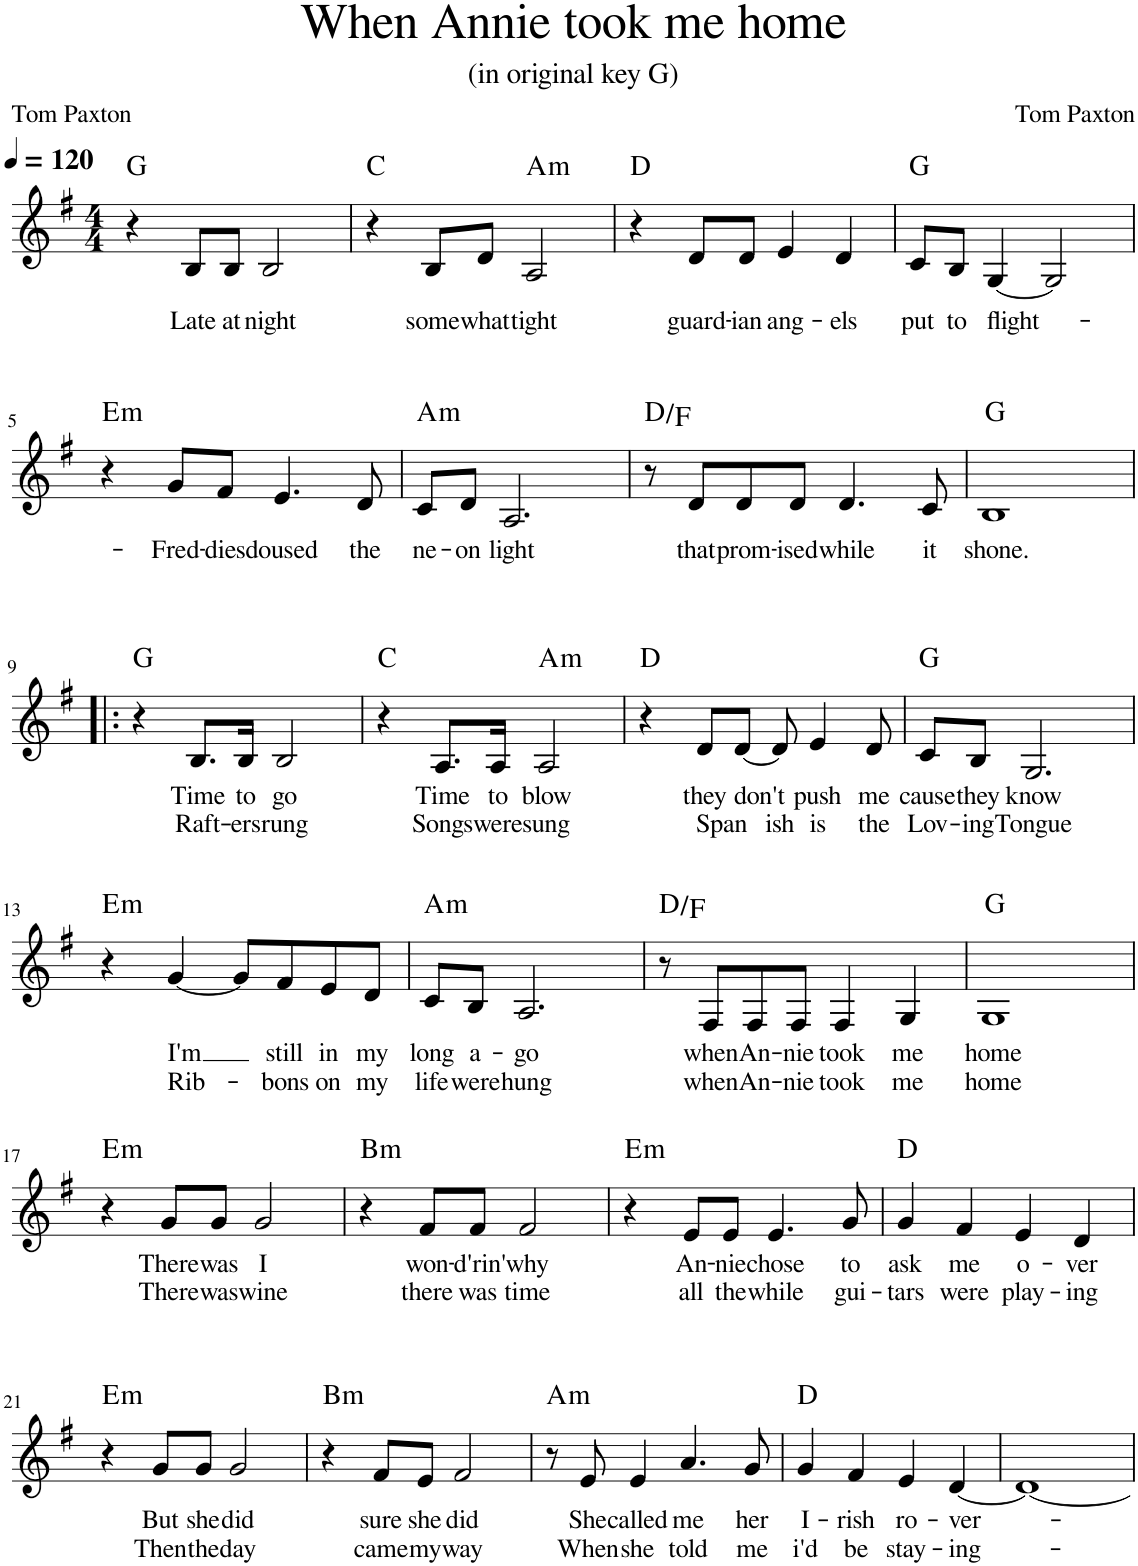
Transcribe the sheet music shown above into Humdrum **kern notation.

**kern	**text	**text	**harte
*part1	*part1	*part1	*part1
*staff1	*staff1	*staff1	*
*I"Piano	*	*	*
*I'Pno.	*	*	*
*clefG2	*	*	*
*k[f#]	*	*	*
*M4/4	*	*	*
=1	=1	=1	=1
4r	.	.	G:maj
*MM120	*	*	*
!	!LO:LY:b	!	!
8B/L	Late	.	.
!	!LO:LY:b	!	!
8B/J	at	.	.
!	!LO:LY:b	!	!
2B/	night	.	.
=2	=2	=2	=2
4r	.	.	C:maj
!	!LO:LY:b	!	!
8B/L	some	.	.
!	!LO:LY:b	!	!
8d/J	what	.	.
!	!LO:LY:b	!	!LO:H:kt=m
2A/	tight	.	A:min
=3	=3	=3	=3
4r	.	.	D:maj
!	!LO:LY:b	!	!
8d/L	guard-	.	.
!	!LO:LY:b	!	!
8d/J	-ian	.	.
!	!LO:LY:b	!	!
4e/	ang-	.	.
!	!LO:LY:b	!	!
4d/	-els	.	.
=4	=4	=4	=4
!	!LO:LY:b	!	!
8c/L	put	.	G:maj
!	!LO:LY:b	!	!
8B/J	to	.	.
!	!LO:LY:b	!	!
[4G/	flight-	.	.
2G/]	.	.	.
!!LO:LB:g=z
=5	=5	=5	=5
!	!	!	!LO:H:kt=m
4r	.	.	E:min
!	!LO:LY:b	!	!
8g/L	-Fred-	.	.
!	!LO:LY:b	!	!
8f#/J	-dies	.	.
!	!LO:LY:b	!	!
4.e/	doused	.	.
!	!LO:LY:b	!	!
8d/	the	.	.
=6	=6	=6	=6
!	!LO:LY:b	!	!LO:H:kt=m
8c/L	ne-	.	A:min
!	!LO:LY:b	!	!
8d/J	-on	.	.
!	!LO:LY:b	!	!
2.A/	light	.	.
=7	=7	=7	=7
8r	.	.	D:maj/b3
!	!LO:LY:b	!	!
8d/L	that	.	.
!	!LO:LY:b	!	!
8d/	prom-	.	.
!	!LO:LY:b	!	!
8d/J	-ised	.	.
!	!LO:LY:b	!	!
4.d/	while	.	.
!	!LO:LY:b	!	!
8c/	it	.	.
=8	=8	=8	=8
!	!LO:LY:b	!	!
1B	shone.	.	G:maj
!!LO:LB:g=z
=9!|:	=9!|:	=9!|:	=9!|:
4r	.	.	G:maj
!	!LO:LY:b	!LO:LY:b	!
8.B/L	Time	Raft-	.
!	!LO:LY:b	!LO:LY:b	!
16B/Jk	to	-ers	.
!	!LO:LY:b	!LO:LY:b	!
2B/	go	rung	.
=10	=10	=10	=10
4r	.	.	C:maj
!	!LO:LY:b	!LO:LY:b	!
8.A/L	Time	Songs	.
!	!LO:LY:b	!LO:LY:b	!
16A/Jk	to	were	.
!	!LO:LY:b	!LO:LY:b	!LO:H:kt=m
2A/	blow	sung	A:min
=11	=11	=11	=11
4r	.	.	D:maj
!	!LO:LY:b	!LO:LY:b	!
8d/L	they	Span	.
!	!LO:LY:b	!	!
[8d/J	don't	.	.
!	!	!LO:LY:b	!
8d/]	.	ish	.
!	!LO:LY:b	!LO:LY:b	!
4e/	push	is	.
!	!LO:LY:b	!LO:LY:b	!
8d/	me	the	.
=12	=12	=12	=12
!	!LO:LY:b	!LO:LY:b	!
8c/L	cause	Lov-	G:maj
!	!LO:LY:b	!LO:LY:b	!
8B/J	they	-ing	.
!	!LO:LY:b	!LO:LY:b	!
2.G/	know	Tongue	.
!!LO:LB:g=z
=13	=13	=13	=13
!	!	!	!LO:H:kt=m
4r	.	.	E:min
!	!LO:LY:b	!LO:LY:b	!
[4g/	I'm	Rib-	.
8g/L]	.	.	.
!	!LO:LY:b	!LO:LY:b	!
8f#/	still	-bons	.
!	!LO:LY:b	!LO:LY:b	!
8e/	in	on	.
!	!LO:LY:b	!LO:LY:b	!
8d/J	my	my	.
=14	=14	=14	=14
!	!LO:LY:b	!LO:LY:b	!LO:H:kt=m
8c/L	long	life	A:min
!	!LO:LY:b	!LO:LY:b	!
8B/J	a-	were	.
!	!LO:LY:b	!LO:LY:b	!
2.A/	-go	hung	.
=15	=15	=15	=15
8r	.	.	D:maj/b3
!	!LO:LY:b	!LO:LY:b	!
8F#/L	when	when	.
!	!LO:LY:b	!LO:LY:b	!
8F#/	An-	An-	.
!	!LO:LY:b	!LO:LY:b	!
8F#/J	-nie	-nie	.
!	!LO:LY:b	!LO:LY:b	!
4F#/	took	took	.
!	!LO:LY:b	!LO:LY:b	!
4G/	me	me	.
=16	=16	=16	=16
!	!LO:LY:b	!LO:LY:b	!
1G	home	home	G:maj
!!LO:LB:g=z
=17	=17	=17	=17
!	!	!	!LO:H:kt=m
4r	.	.	E:min
!	!LO:LY:b	!LO:LY:b	!
8g/L	There	There	.
!	!LO:LY:b	!LO:LY:b	!
8g/J	was	was	.
!	!LO:LY:b	!LO:LY:b	!
2g/	I	wine	.
=18	=18	=18	=18
!	!	!	!LO:H:kt=m
4r	.	.	B:min
!	!LO:LY:b	!LO:LY:b	!
8f#/L	won-	there	.
!	!LO:LY:b	!LO:LY:b	!
8f#/J	-d'rin'	was	.
!	!LO:LY:b	!LO:LY:b	!
2f#/	why	time	.
=19	=19	=19	=19
!	!	!	!LO:H:kt=m
4r	.	.	E:min
!	!LO:LY:b	!LO:LY:b	!
8e/L	An-	all	.
!	!LO:LY:b	!LO:LY:b	!
8e/J	-nie	the	.
!	!LO:LY:b	!LO:LY:b	!
4.e/	chose	while	.
!	!LO:LY:b	!LO:LY:b	!
8g/	to	gui-	.
=20	=20	=20	=20
!	!LO:LY:b	!LO:LY:b	!
4g/	ask	tars	D:maj
!	!LO:LY:b	!LO:LY:b	!
4f#/	me	were	.
!	!LO:LY:b	!LO:LY:b	!
4e/	-o-	-play-	.
!	!LO:LY:b	!LO:LY:b	!
4d/	-ver	-ing	.
!!LO:LB:g=z
=21	=21	=21	=21
!	!	!	!LO:H:kt=m
4r	.	.	E:min
!	!LO:LY:b	!LO:LY:b	!
8g/L	But	Then	.
!	!LO:LY:b	!LO:LY:b	!
8g/J	she	the	.
!	!LO:LY:b	!LO:LY:b	!
2g/	did	day	.
=22	=22	=22	=22
!	!	!	!LO:H:kt=m
4r	.	.	B:min
!	!LO:LY:b	!LO:LY:b	!
8f#/L	sure	came	.
!	!LO:LY:b	!LO:LY:b	!
8e/J	she	my	.
!	!LO:LY:b	!LO:LY:b	!
2f#/	did	way	.
=23	=23	=23	=23
!	!	!	!LO:H:kt=m
8r	.	.	A:min
!	!LO:LY:b	!LO:LY:b	!
8e/	She	When	.
!	!LO:LY:b	!LO:LY:b	!
4e/	called	she	.
!	!LO:LY:b	!LO:LY:b	!
4.a/	me	told	.
!	!LO:LY:b	!LO:LY:b	!
8g/	her	me	.
=24	=24	=24	=24
!	!LO:LY:b	!LO:LY:b	!
4g/	I-	i'd	D:maj
!	!LO:LY:b	!LO:LY:b	!
4f#/	-rish	be	.
!	!LO:LY:b	!LO:LY:b	!
4e/	ro-	stay-	.
!	!LO:LY:b	!LO:LY:b	!
[4d/	-ver-	-ing-	.
=25	=25	=25	=25
1d_	.	.	.
=	=	=	=
*-	*-	*-	*-
